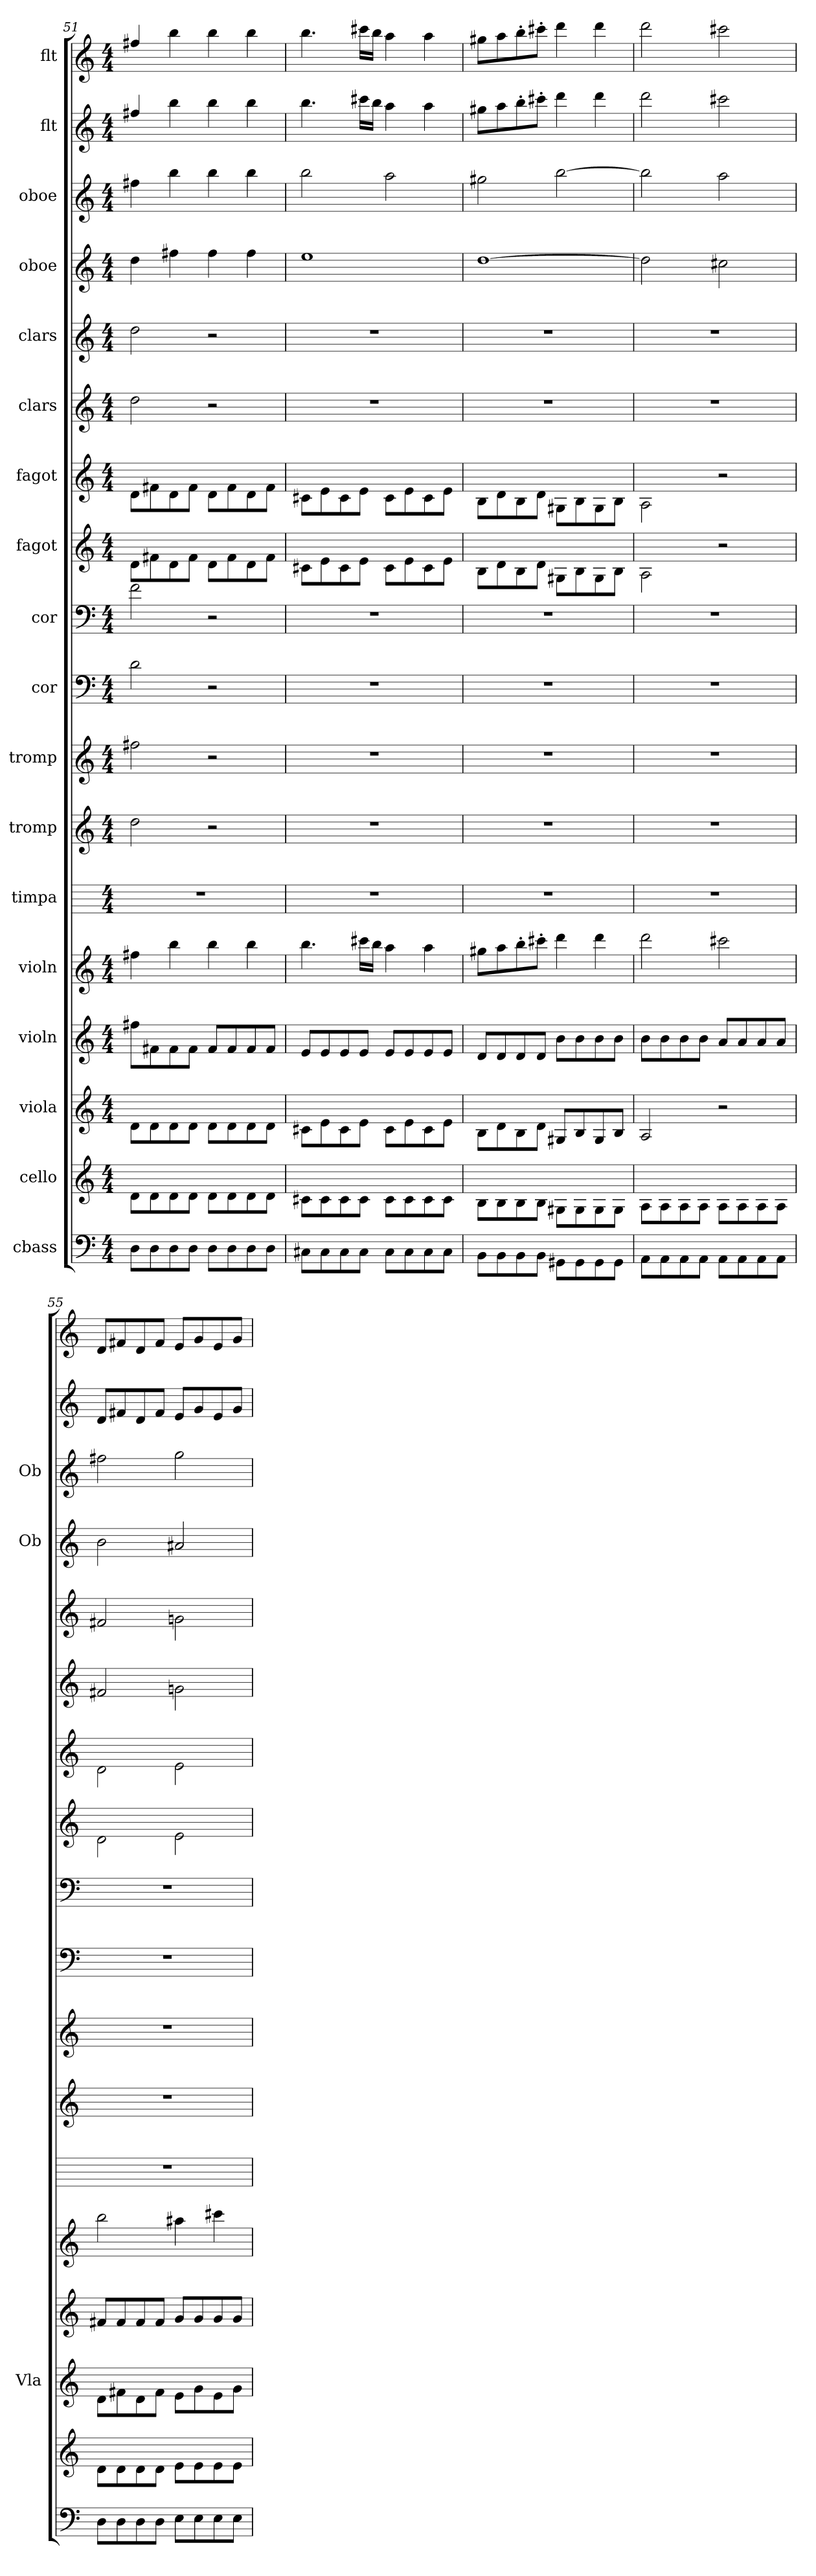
**kern	**kern	**kern	**kern	**kern	**kern	**kern	**kern	**kern	**kern	**kern	**kern	**kern	**kern	**kern	**kern	**kern	**kern
*part18	*part17	*part16	*part15	*part14	*part13	*part12	*part11	*part10	*part9	*part8	*part7	*part6	*part5	*part4	*part3	*part2	*part1
*staff18	*staff17	*staff16	*staff15	*staff14	*staff13	*staff12	*staff11	*staff10	*staff9	*staff8	*staff7	*staff6	*staff5	*staff4	*staff3	*staff2	*staff1
*I"cbass	*I"cello	*I"viola	*I"violn	*I"violn	*I"timpa	*I"tromp	*I"tromp	*I"cor	*I"cor	*I"fagot	*I"fagot	*I"clars	*I"clars	*I"oboe	*I"oboe	*I"flt	*I"flt
*	*	*I'Vla	*	*	*	*	*	*	*	*	*	*	*	*I'Ob	*I'Ob	*	*
*	*	*	*	*	*	*	*	*ITrd4c7	*ITrd4c7	*	*	*	*	*	*	*	*
*M4/4	*M4/4	*M4/4	*M4/4	*M4/4	*M4/4	*M4/4	*M4/4	*M4/4	*M4/4	*M4/4	*M4/4	*M4/4	*M4/4	*M4/4	*M4/4	*M4/4	*M4/4
=51	=51	=51	=51	=51	=51	=51	=51	=51	=51	=51	=51	=51	=51	=51	=51	=51	=51
8D\L	8d\L	8d\L	8ff#\L	4ff#\	1r	2dd\	2ff#\	2G\	2B\	8d\L	8d\L	2dd\	2dd\	4dd\	4ff#\	4ff#/	4ff#/
8D\	8d\	8d\	8f#\	.	.	.	.	.	.	8f#\	8f#\	.	.	.	.	.	.
8D\	8d\	8d\	8f#\	4bb\	.	.	.	.	.	8d\	8d\	.	.	4ff#\	4bb\	4bb\	4bb\
8D\J	8d\J	8d\J	8f#\J	.	.	.	.	.	.	8f#\J	8f#\J	.	.	.	.	.	.
8D\L	8d\L	8d\L	8f#/L	4bb\	.	2r	2r	2r	2r	8d\L	8d\L	2r	2r	4ff#\	4bb\	4bb\	4bb\
8D\	8d\	8d\	8f#/	.	.	.	.	.	.	8f#\	8f#\	.	.	.	.	.	.
8D\	8d\	8d\	8f#/	4bb\	.	.	.	.	.	8d\	8d\	.	.	4ff#\	4bb\	4bb\	4bb\
8D\J	8d\J	8d\J	8f#/J	.	.	.	.	.	.	8f#\J	8f#\J	.	.	.	.	.	.
=52	=52	=52	=52	=52	=52	=52	=52	=52	=52	=52	=52	=52	=52	=52	=52	=52	=52
8C#\L	8c#\L	8c#\L	8e/L	4.bb\	1r	1r	1r	1r	1r	8c#\L	8c#\L	1r	1r	1ee\	2bb\	4.bb\	4.bb\
8C#\	8c#\	8e\	8e/	.	.	.	.	.	.	8e\	8e\	.	.	.	.	.	.
8C#\	8c#\	8c#\	8e/	.	.	.	.	.	.	8c#\	8c#\	.	.	.	.	.	.
8C#\J	8c#\J	8e\J	8e/J	16ccc#\LL	.	.	.	.	.	8e\J	8e\J	.	.	.	.	16ccc#\LL	16ccc#\LL
.	.	.	.	16bb\JJ	.	.	.	.	.	.	.	.	.	.	.	16bb\JJ	16bb\JJ
8C#\L	8c#\L	8c#\L	8e/L	4aa\	.	.	.	.	.	8c#\L	8c#\L	.	.	.	2aa\	4aa\	4aa\
8C#\	8c#\	8e\	8e/	.	.	.	.	.	.	8e\	8e\	.	.	.	.	.	.
8C#\	8c#\	8c#\	8e/	4aa\	.	.	.	.	.	8c#\	8c#\	.	.	.	.	4aa\	4aa\
8C#\J	8c#\J	8e\J	8e/J	.	.	.	.	.	.	8e\J	8e\J	.	.	.	.	.	.
=53	=53	=53	=53	=53	=53	=53	=53	=53	=53	=53	=53	=53	=53	=53	=53	=53	=53
8BB\L	8B\L	8B\L	8d/L	8gg#\L	1r	1r	1r	1r	1r	8B\L	8B\L	1r	1r	[1dd\	2gg#\	8gg#\L	8gg#\L
8BB\	8B\	8d\	8d/	8aa\	.	.	.	.	.	8d\	8d\	.	.	.	.	8aa\	8aa\
8BB\	8B\	8B\	8d/	8bb'>\	.	.	.	.	.	8B\	8B\	.	.	.	.	8bb'>\	8bb'>\
8BB\J	8B\J	8d\J	8d/J	8ccc#'>\J	.	.	.	.	.	8d\J	8d\J	.	.	.	.	8ccc#'>\J	8ccc#'>\J
8GG#\L	8G#\L	8G#/L	8b\L	4ddd\	.	.	.	.	.	8G#\L	8G#\L	.	.	.	[2bb\	4ddd\	4ddd\
8GG#\	8G#\	8B/	8b\	.	.	.	.	.	.	8B\	8B\	.	.	.	.	.	.
8GG#\	8G#\	8G#/	8b\	4ddd\	.	.	.	.	.	8G#\	8G#\	.	.	.	.	4ddd\	4ddd\
8GG#\J	8G#\J	8B/J	8b\J	.	.	.	.	.	.	8B\J	8B\J	.	.	.	.	.	.
=54	=54	=54	=54	=54	=54	=54	=54	=54	=54	=54	=54	=54	=54	=54	=54	=54	=54
8AA\L	8A\L	2A/	8b\L	2ddd\	1r	1r	1r	1r	1r	2A\	2A\	1r	1r	2dd\]	2bb\]	2ddd\	2ddd\
8AA\	8A\	.	8b\	.	.	.	.	.	.	.	.	.	.	.	.	.	.
8AA\	8A\	.	8b\	.	.	.	.	.	.	.	.	.	.	.	.	.	.
8AA\J	8A\J	.	8b\J	.	.	.	.	.	.	.	.	.	.	.	.	.	.
8AA\L	8A\L	2r	8a/L	2ccc#\	.	.	.	.	.	2r	2r	.	.	2cc#\	2aa\	2ccc#\	2ccc#\
8AA\	8A\	.	8a/	.	.	.	.	.	.	.	.	.	.	.	.	.	.
8AA\	8A\	.	8a/	.	.	.	.	.	.	.	.	.	.	.	.	.	.
8AA\J	8A\J	.	8a/J	.	.	.	.	.	.	.	.	.	.	.	.	.	.
=55	=55	=55	=55	=55	=55	=55	=55	=55	=55	=55	=55	=55	=55	=55	=55	=55	=55
8D\L	8d\L	8d\L	8f#/L	2bb\	1r	1r	1r	1r	1r	2d\	2d\	2f#/	2f#/	2b\	2ff#\	8d/L	8d/L
8D\	8d\	8f#\	8f#/	.	.	.	.	.	.	.	.	.	.	.	.	8f#/	8f#/
8D\	8d\	8d\	8f#/	.	.	.	.	.	.	.	.	.	.	.	.	8d/	8d/
8D\J	8d\J	8f#\J	8f#/J	.	.	.	.	.	.	.	.	.	.	.	.	8f#/J	8f#/J
8E\L	8e\L	8e\L	8g/L	4aa#\	.	.	.	.	.	2e\	2e\	2gn\	2gn\	2a#/	2gg\	8e/L	8e/L
8E\	8e\	8g\	8g/	.	.	.	.	.	.	.	.	.	.	.	.	8g/	8g/
8E\	8e\	8e\	8g/	4ccc#\	.	.	.	.	.	.	.	.	.	.	.	8e/	8e/
8E\J	8e\J	8g\J	8g/J	.	.	.	.	.	.	.	.	.	.	.	.	8g/J	8g/J
=	=	=	=	=	=	=	=	=	=	=	=	=	=	=	=	=	=
*-	*-	*-	*-	*-	*-	*-	*-	*-	*-	*-	*-	*-	*-	*-	*-	*-	*-
